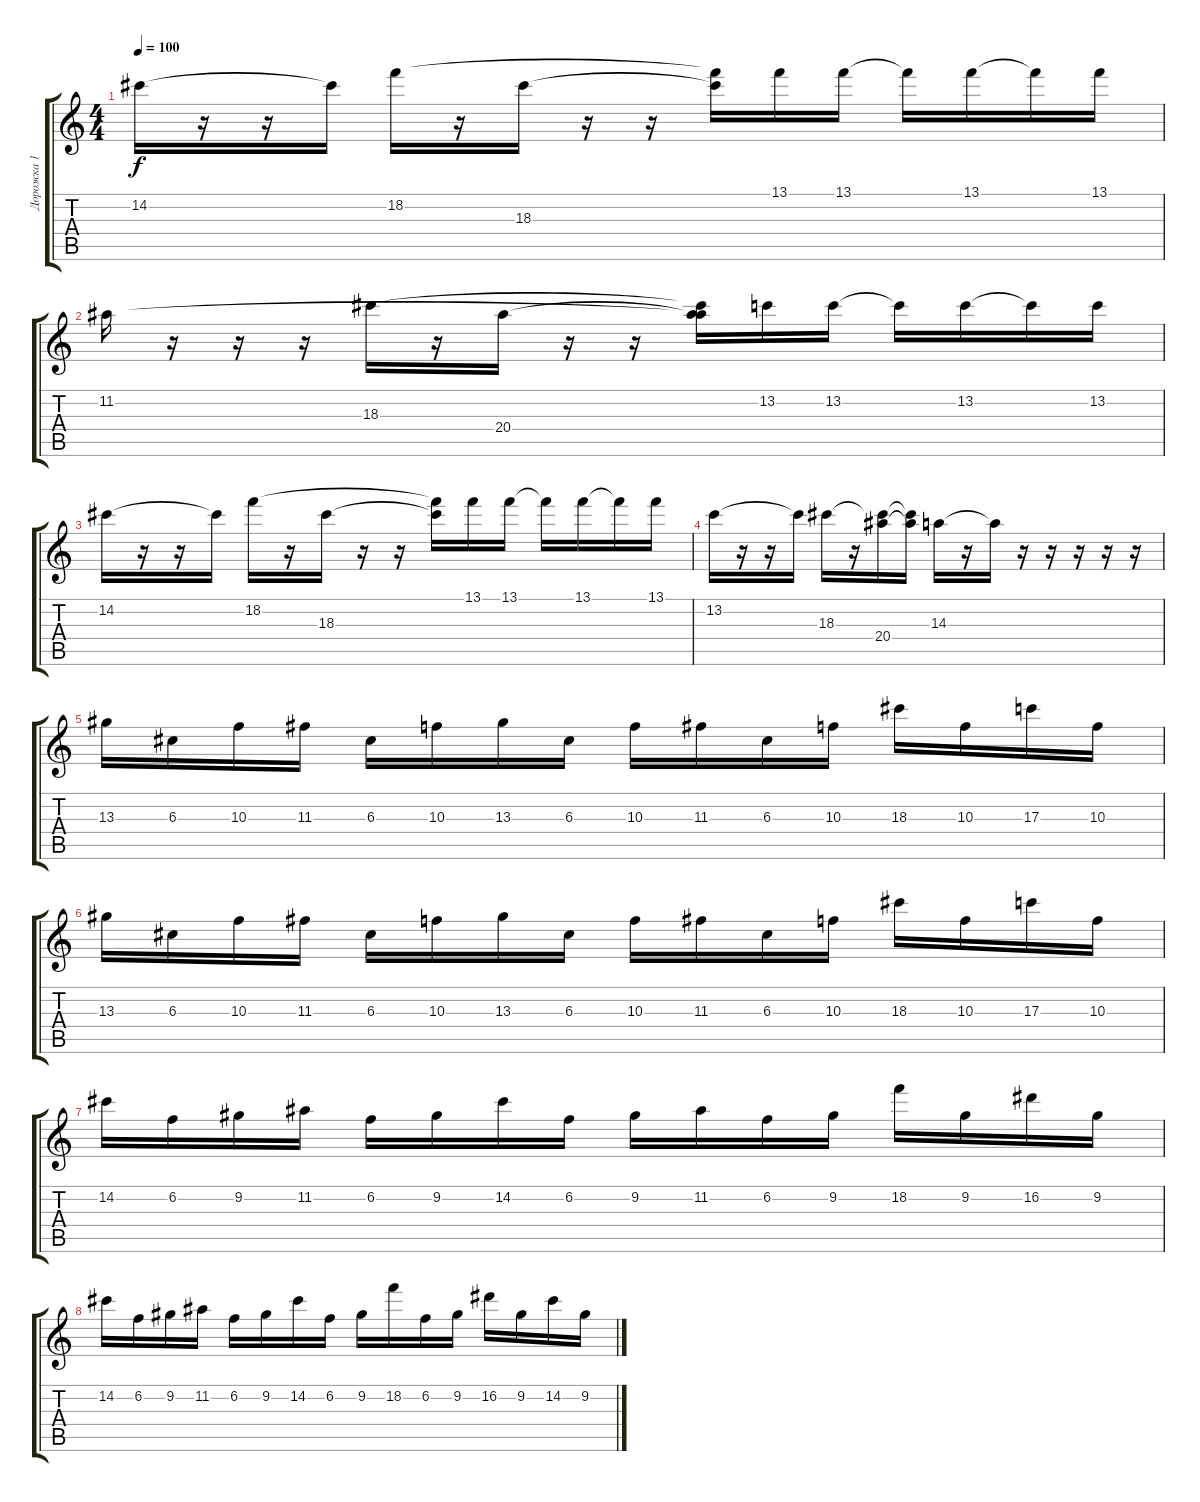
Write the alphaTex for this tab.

\track ("Дорожка 1" "Дорожка 1") {instrument electricguitarclean}
\staff {score tabs}
\tuning (E4 B3 G3 D3 A2 Db2) {hide}
\ts (4 4)
\tempo 100
\clef g2
\ks c
14.2.16{dy f} r.16 r.16 14.2{t}.16 18.2.16 r.16 18.3.16 r.16 r.16 (18.2{t} 18.3{t}).16 13.1.16 13.1.16 13.1{t}.16 13.1.16 13.1{t}.16 13.1.16 |
11.2.16 r.16 r.16 r.16 18.3.16 r.16 20.4.16 r.16 r.16 (11.2{t} 18.3{t} 20.4{t}).16 13.2.16 13.2.16 13.2{t}.16 13.2.16 13.2{t}.16 13.2.16 |
14.2.16 r.16 r.16 14.2{t}.16 18.2.16 r.16 18.3.16 r.16 r.16 (18.2{t} 18.3{t}).16 13.1.16 13.1.16 13.1{t}.16 13.1.16 13.1{t}.16 13.1.16 |
13.2.16 r.16 r.16 13.2{t}.16 18.3.16 r.16 (18.3{t} 20.4).16 (18.3{t} 20.4{t}).16 14.3.16 r.16 14.3{t}.16 r.16 r.16 r.16 r.16 r.16 |
13.3.16{volume 16 instrument distortionguitar} 6.3.16 10.3.16 11.3.16 6.3.16 10.3.16 13.3.16 6.3.16 10.3.16 11.3.16 6.3.16 10.3.16 18.3.16 10.3.16 17.3.16 10.3.16 |
13.3.16 6.3.16 10.3.16 11.3.16 6.3.16 10.3.16 13.3.16 6.3.16 10.3.16 11.3.16 6.3.16 10.3.16 18.3.16 10.3.16 17.3.16 10.3.16 |
14.2.16 6.2.16 9.2.16 11.2.16 6.2.16 9.2.16 14.2.16 6.2.16 9.2.16 11.2.16 6.2.16 9.2.16 18.2.16 9.2.16 16.2.16 9.2.16 |
14.2.16 6.2.16 9.2.16 11.2.16 6.2.16 9.2.16 14.2.16 6.2.16 9.2.16 18.2.16 6.2.16 9.2.16 16.2.16 9.2.16 14.2.16 9.2.16
